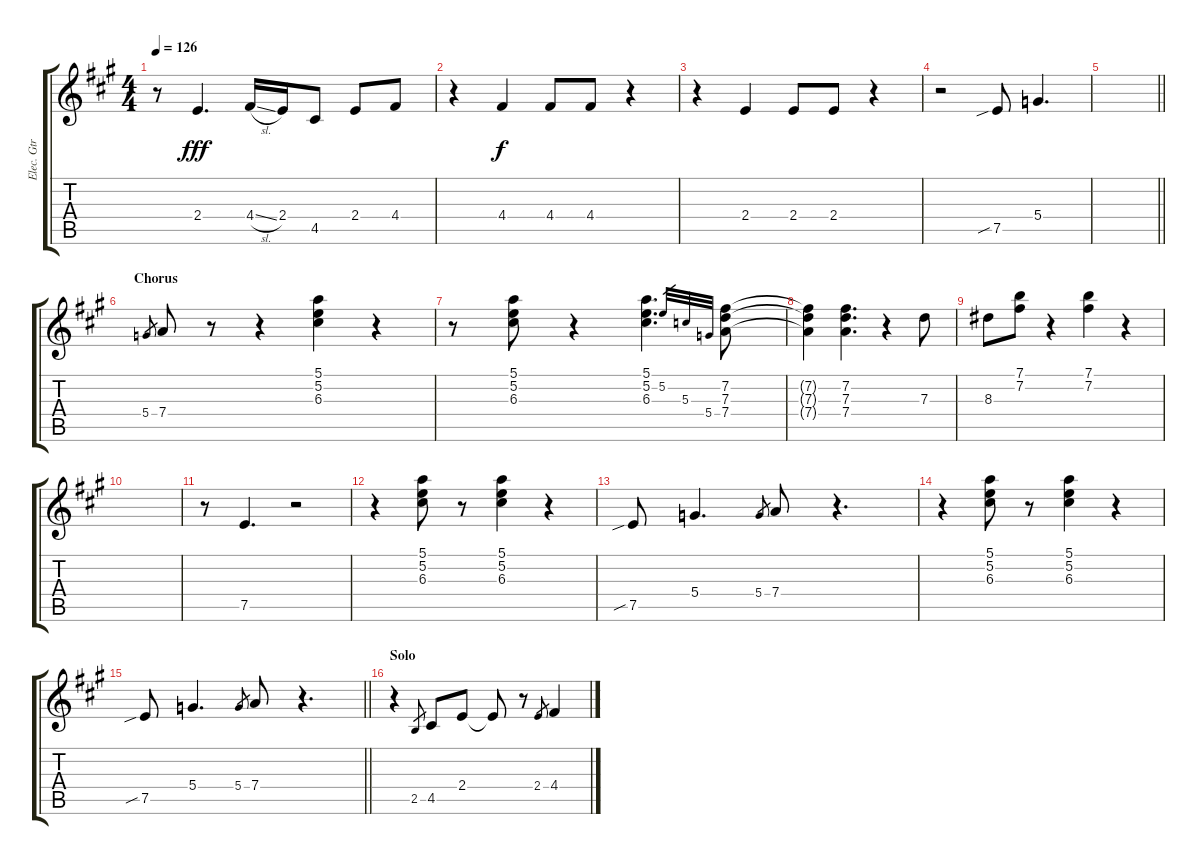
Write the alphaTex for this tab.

\track ("Elec. Gtr" "Elec. Gtr") {instrument electricguitarjazz}
\staff {score tabs}
\tuning (E4 B3 G3 D3 A2 E2) {hide}
\ts (4 4)
\tempo 126
\clef g2
\ks a
r.8{dy fff} 2.4.4{d} 4.4{sl}.16 2.4.16 4.5.8 2.4.8 4.4.8 |
r.4 4.4.4{dy f} 4.4.8 4.4.8 r.4 |
r.4 2.4.4 2.4.8 2.4.8 r.4 |
r.2 7.5{sib}.8 5.4.4{d} |
\barLineRight lightlight
|
\section ("" "Chorus")
5.4.8{gr} 7.4.8 r.8 r.4 (5.1 5.2 6.3).4 r.4 |
r.8 (5.1 5.2 6.3).8 r.4 (5.1 5.2 6.3).4{d} 5.2.32{gr} 5.3.32{gr} 5.4.32{gr} (7.2 7.3 7.4).8 |
(7.2{t} 7.3{t} 7.4{t}).4 (7.2 7.3 7.4).4{d} r.4 7.3.8 |
8.3.8 (7.1 7.2).8 r.4 (7.1 7.2).4 r.4 |
|
r.8 7.5.4{d} r.2 |
r.4 (5.1 5.2 6.3).8 r.8 (5.1 5.2 6.3).4 r.4 |
7.5{sib}.8 5.4.4{d} 5.4.8{gr} 7.4.8 r.4{d} |
r.4 (5.1 5.2 6.3).8 r.8 (5.1 5.2 6.3).4 r.4 |
\barLineRight lightlight
7.5{sib}.8 5.4.4{d} 5.4.8{gr} 7.4.8 r.4{d} |
\section ("" "Solo")
r.4 2.5.8{gr} 4.5.8 2.4.8 2.4{t}.8 r.8 2.4.8{gr} 4.4.4
